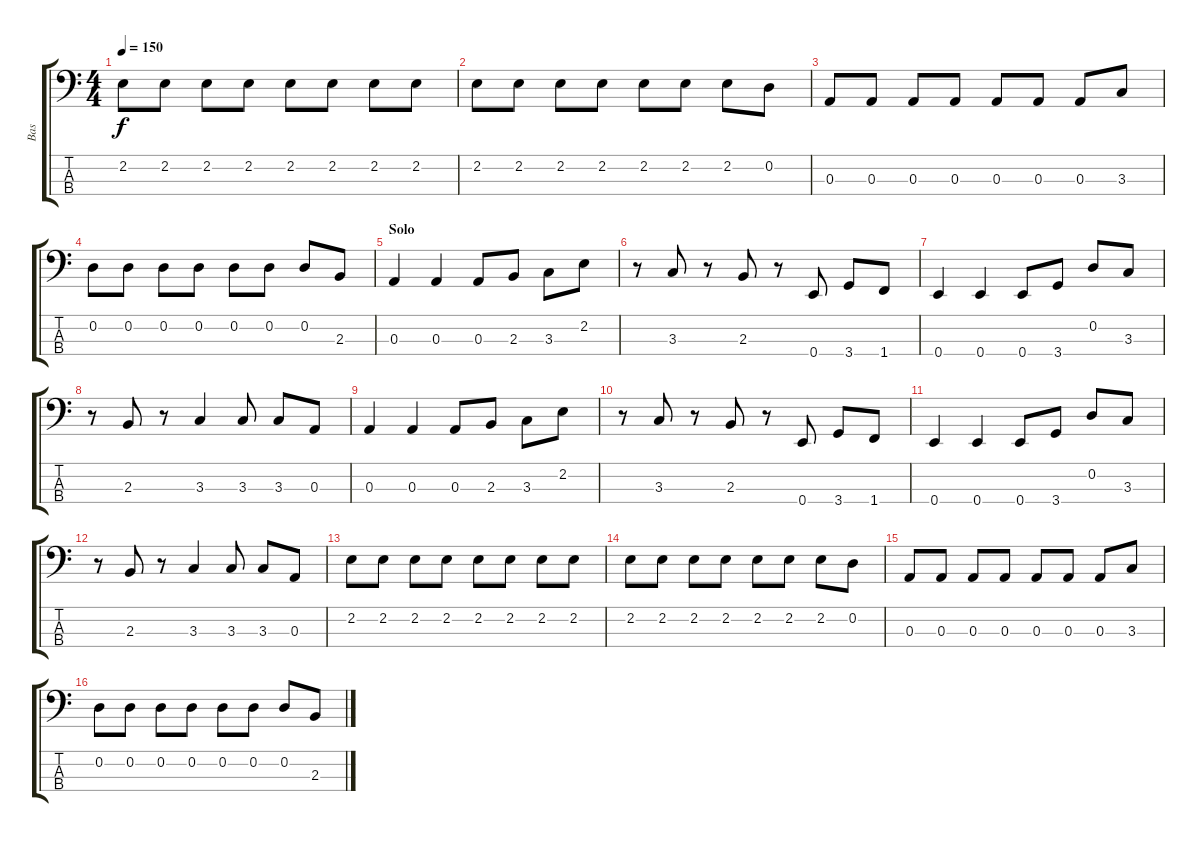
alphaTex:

\track ("Bas" "Bas") {instrument electricbassfinger}
\staff {score tabs}
\tuning (G2 D2 A1 E1) {hide}
\ts (4 4)
\tempo 150
\clef f4
\ks c
2.2.8{dy f} 2.2.8 2.2.8 2.2.8 2.2.8 2.2.8 2.2.8 2.2.8 |
2.2.8 2.2.8 2.2.8 2.2.8 2.2.8 2.2.8 2.2.8 0.2.8 |
0.3.8 0.3.8 0.3.8 0.3.8 0.3.8 0.3.8 0.3.8 3.3.8 |
0.2.8 0.2.8 0.2.8 0.2.8 0.2.8 0.2.8 0.2.8 2.3.8 |
\section ("" "Solo")
0.3.4 0.3.4 0.3.8 2.3.8 3.3.8 2.2.8 |
r.8 3.3.8 r.8 2.3.8 r.8 0.4.8 3.4.8 1.4.8 |
0.4.4 0.4.4 0.4.8 3.4.8 0.2.8 3.3.8 |
r.8 2.3.8 r.8 3.3.4 3.3.8 3.3.8 0.3.8 |
0.3.4 0.3.4 0.3.8 2.3.8 3.3.8 2.2.8 |
r.8 3.3.8 r.8 2.3.8 r.8 0.4.8 3.4.8 1.4.8 |
0.4.4 0.4.4 0.4.8 3.4.8 0.2.8 3.3.8 |
r.8 2.3.8 r.8 3.3.4 3.3.8 3.3.8 0.3.8 |
2.2.8 2.2.8 2.2.8 2.2.8 2.2.8 2.2.8 2.2.8 2.2.8 |
2.2.8 2.2.8 2.2.8 2.2.8 2.2.8 2.2.8 2.2.8 0.2.8 |
0.3.8 0.3.8 0.3.8 0.3.8 0.3.8 0.3.8 0.3.8 3.3.8 |
0.2.8 0.2.8 0.2.8 0.2.8 0.2.8 0.2.8 0.2.8 2.3.8
